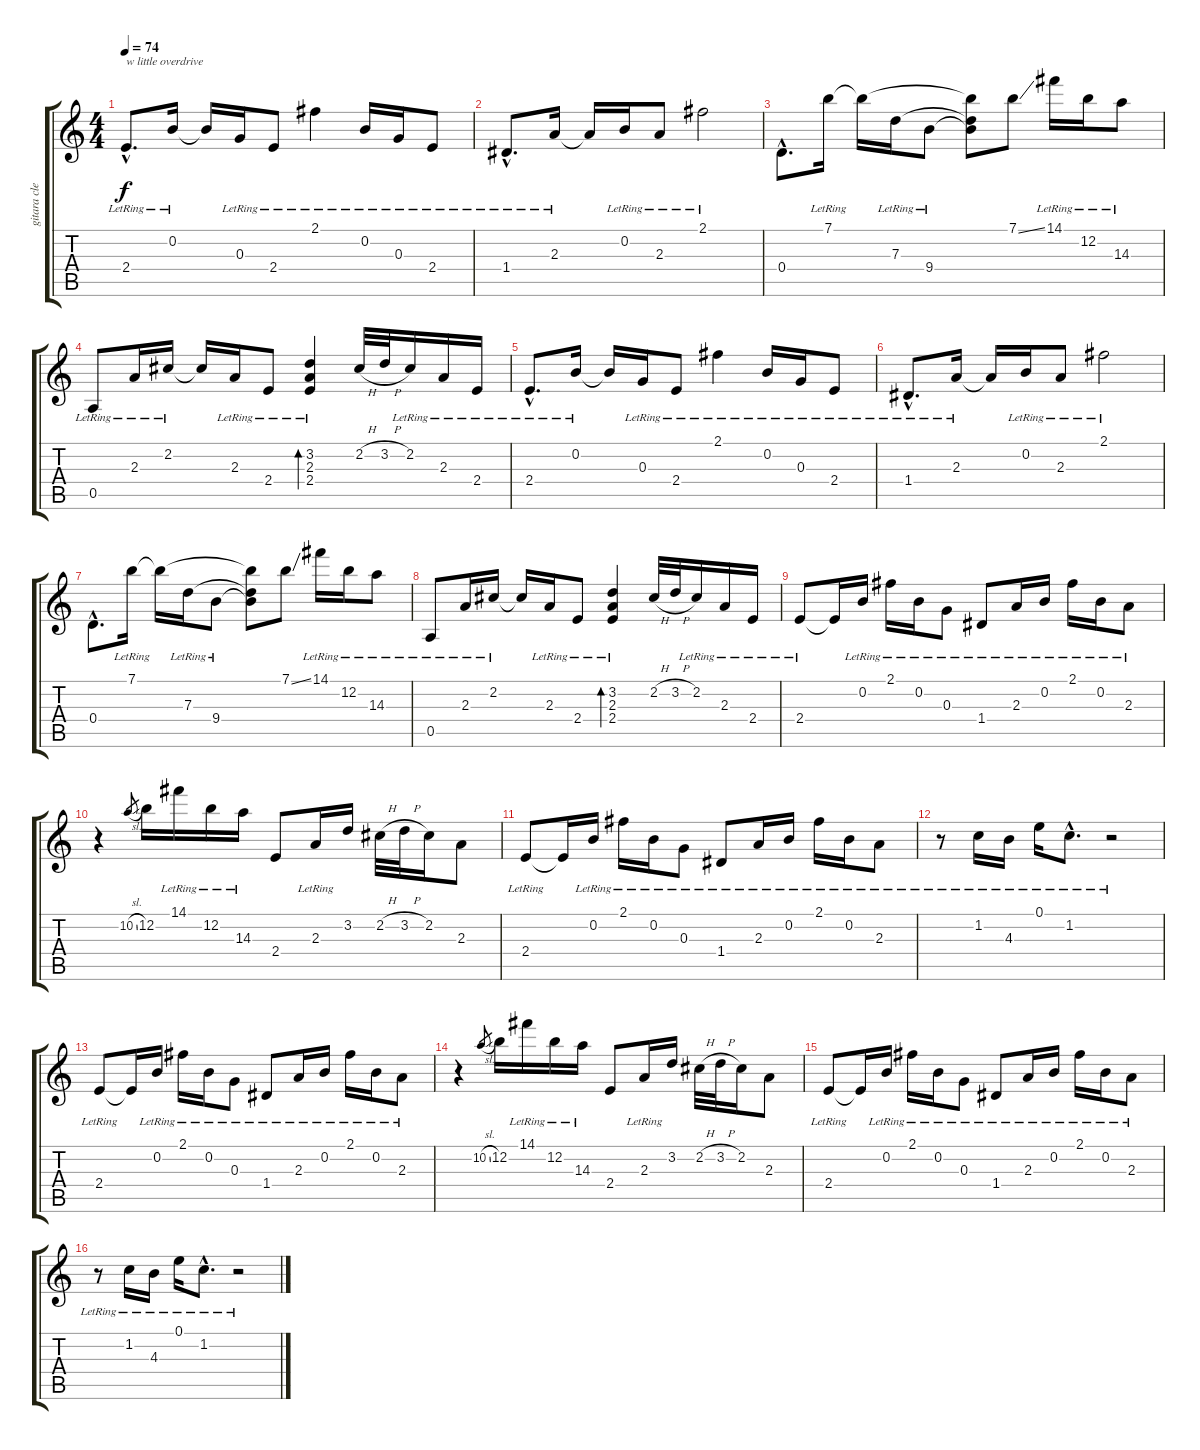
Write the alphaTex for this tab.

\track ("gitara clean" "gitara cle") {instrument acousticguitarsteel}
\staff {score tabs}
\tuning (E4 B3 G3 D3 A2 E2) {hide}
\ts (4 4)
\tempo 74
\clef g2
\ks c
2.4{hac lr}.8{d txt "w little overdrive" dy f} 0.2{lr}.16 0.2{t}.16 0.3{lr}.16 2.4{lr}.8 2.1{lr}.4 0.2{lr}.16 0.3{lr}.16 2.4{lr}.8 |
1.4{hac lr}.8{d} 2.3{lr}.16 2.3{t}.16 0.2{lr}.16 2.3{lr}.8 2.1{lr}.2 |
0.4{hac}.8{d} 7.1{lr}.16 7.1{t}.16 7.3{lr}.16 9.4{lr}.8 (7.1{t} 7.3{t} 9.4{t}).8 7.1{ss}.8 14.1{lr}.16 12.2{lr}.16 14.3{lr}.8 |
0.5{lr}.8 2.3{lr}.16 2.2{lr}.16 2.2{t}.16 2.3{lr}.16 2.4{lr}.8 (3.2{lr} 2.3{lr} 2.4{lr}).4{bd 60} 2.2{h}.32 3.2{h}.32 2.2{lr}.16 2.3{lr}.16 2.4{lr}.16 |
2.4{hac lr}.8{d} 0.2{lr}.16 0.2{t}.16 0.3{lr}.16 2.4{lr}.8 2.1{lr}.4 0.2{lr}.16 0.3{lr}.16 2.4{lr}.8 |
1.4{hac lr}.8{d} 2.3{lr}.16 2.3{t}.16 0.2{lr}.16 2.3{lr}.8 2.1{lr}.2 |
0.4{hac}.8{d} 7.1{lr}.16 7.1{t}.16 7.3{lr}.16 9.4{lr}.8 (7.1{t} 7.3{t} 9.4{t}).8 7.1{ss}.8 14.1{lr}.16 12.2{lr}.16 14.3{lr}.8 |
0.5{lr}.8 2.3{lr}.16 2.2{lr}.16 2.2{t}.16 2.3{lr}.16 2.4{lr}.8 (3.2{lr} 2.3{lr} 2.4{lr}).4{bd 60} 2.2{h}.32 3.2{h}.32 2.2{lr}.16 2.3{lr}.16 2.4{lr}.16 |
2.4{lr}.8 2.4{t}.16 0.2{lr}.16 2.1{lr}.16 0.2{lr}.16 0.3{lr}.8 1.4{lr}.8 2.3{lr}.16 0.2{lr}.16 2.1{lr}.16 0.2{lr}.16 2.3{lr}.8 |
r.4 10.2{sl}.8{gr} 12.2.16 14.1{lr}.16 12.2{lr}.16 14.3{lr}.16 2.4.8 2.3{lr}.16 3.2.16 2.2{h}.32 3.2{h}.32 2.2.16 2.3.8 |
2.4{lr}.8 2.4{t}.16 0.2{lr}.16 2.1{lr}.16 0.2{lr}.16 0.3{lr}.8 1.4{lr}.8 2.3{lr}.16 0.2{lr}.16 2.1{lr}.16 0.2{lr}.16 2.3{lr}.8 |
r.8 1.2{lr}.16 4.3{lr}.16 0.1{lr}.16 1.2{hac lr}.8{d} r.2 |
2.4{lr}.8 2.4{t}.16 0.2{lr}.16 2.1{lr}.16 0.2{lr}.16 0.3{lr}.8 1.4{lr}.8 2.3{lr}.16 0.2{lr}.16 2.1{lr}.16 0.2{lr}.16 2.3{lr}.8 |
r.4 10.2{sl}.8{gr} 12.2.16 14.1{lr}.16 12.2{lr}.16 14.3{lr}.16 2.4.8 2.3{lr}.16 3.2.16 2.2{h}.32 3.2{h}.32 2.2.16 2.3.8 |
2.4{lr}.8 2.4{t}.16 0.2{lr}.16 2.1{lr}.16 0.2{lr}.16 0.3{lr}.8 1.4{lr}.8 2.3{lr}.16 0.2{lr}.16 2.1{lr}.16 0.2{lr}.16 2.3{lr}.8 |
r.8 1.2{lr}.16 4.3{lr}.16 0.1{lr}.16 1.2{hac lr}.8{d} r.2
